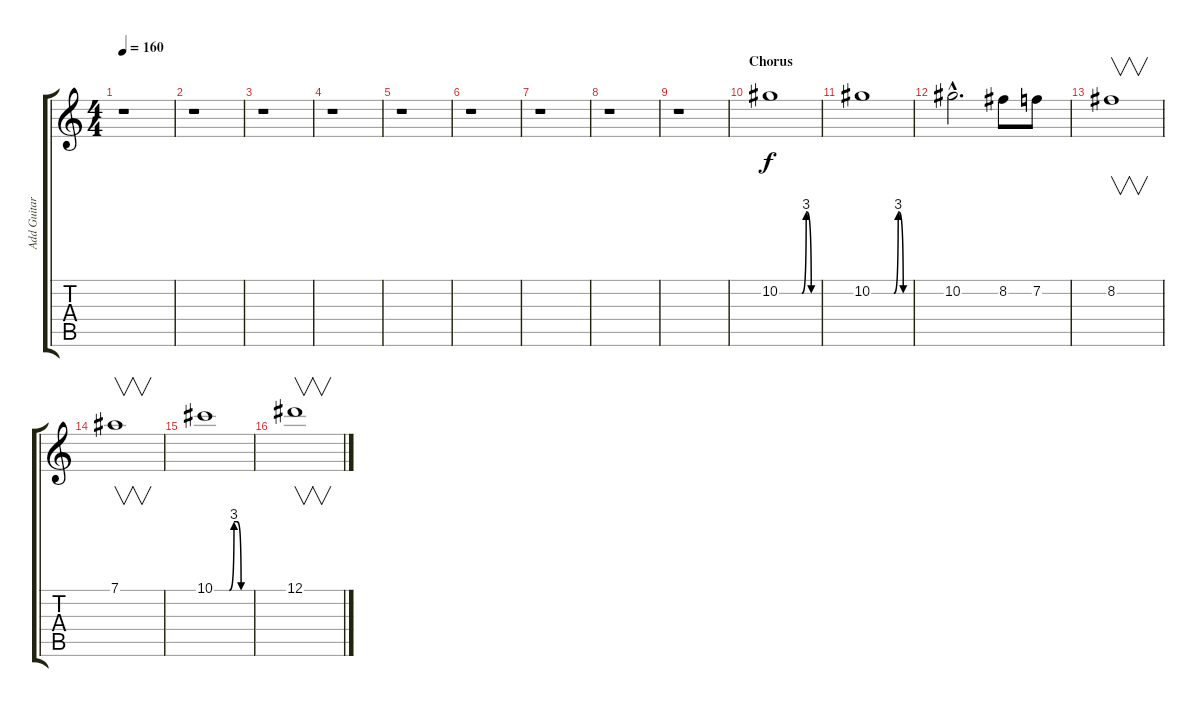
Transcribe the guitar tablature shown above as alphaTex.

\track ("Add Guitar 3" "Add Guitar") {instrument distortionguitar}
\staff {score tabs}
\tuning (Eb4 Bb3 Gb3 Db3 Ab2 Eb2) {hide}
\ts (4 4)
\tempo 160
\clef g2
\ks c
r.1{dy f} |
r.1 |
r.1 |
r.1 |
r.1 |
r.1 |
r.1 |
r.1 |
r.1 |
\section ("" "Chorus")
10.2{be (custom 0 0 35 0 42 12 50 0 60 0)}.1{balance 16} |
10.2{be (custom 0 0 35 0 42 12 50 0 60 0)}.1{volume 7} |
10.2{hac}.2{d} 8.2.8 7.2.8 |
8.2.1{v} |
7.1.1{v} |
10.1{be (custom 0 0 25 0 33 12 38 12 45 0 60 0)}.1 |
12.1.1{v}
